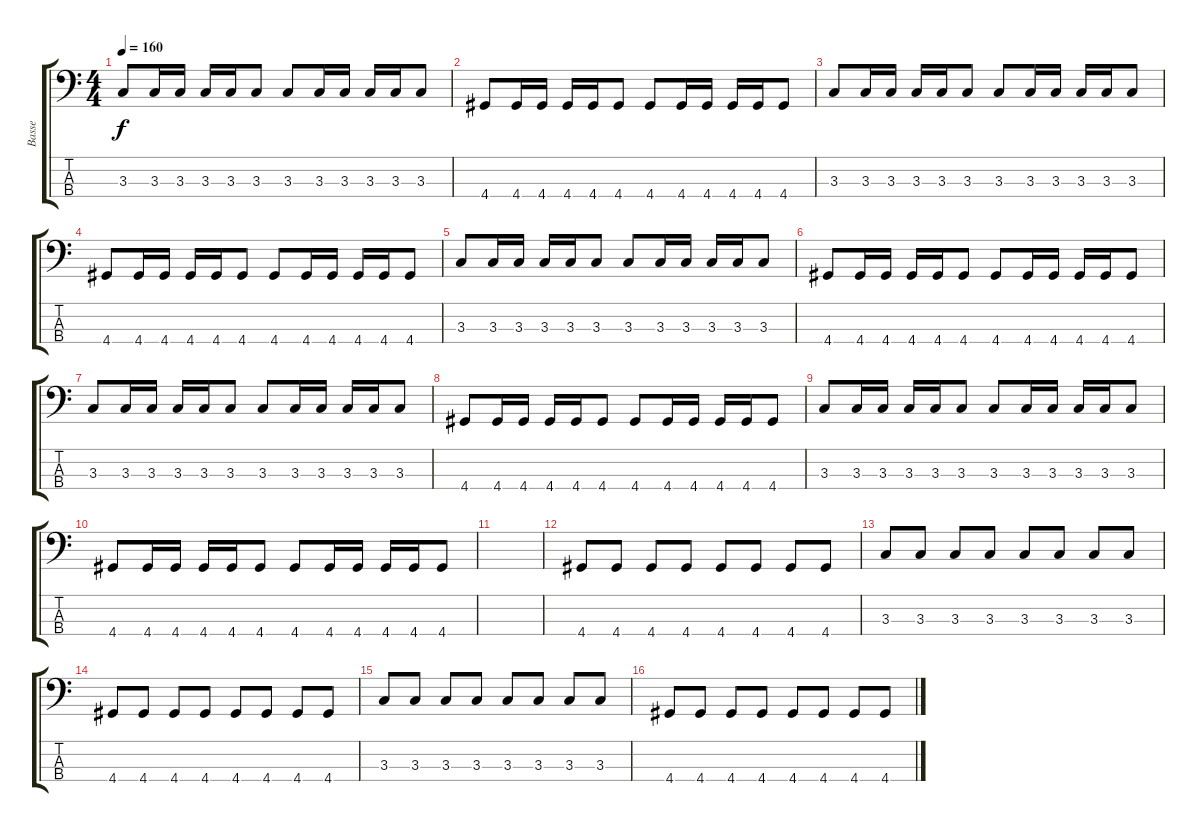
\track ("Basse" "Basse") {instrument electricbassfinger}
\staff {score tabs}
\tuning (G2 D2 A1 E1) {hide}
\ts (4 4)
\tempo 160
\clef f4
\ks c
3.3.8{dy f} 3.3.16 3.3.16 3.3.16 3.3.16 3.3.8 3.3.8 3.3.16 3.3.16 3.3.16 3.3.16 3.3.8 |
4.4.8 4.4.16 4.4.16 4.4.16 4.4.16 4.4.8 4.4.8 4.4.16 4.4.16 4.4.16 4.4.16 4.4.8 |
3.3.8 3.3.16 3.3.16 3.3.16 3.3.16 3.3.8 3.3.8 3.3.16 3.3.16 3.3.16 3.3.16 3.3.8 |
4.4.8 4.4.16 4.4.16 4.4.16 4.4.16 4.4.8 4.4.8 4.4.16 4.4.16 4.4.16 4.4.16 4.4.8 |
3.3.8 3.3.16 3.3.16 3.3.16 3.3.16 3.3.8 3.3.8 3.3.16 3.3.16 3.3.16 3.3.16 3.3.8 |
4.4.8 4.4.16 4.4.16 4.4.16 4.4.16 4.4.8 4.4.8 4.4.16 4.4.16 4.4.16 4.4.16 4.4.8 |
3.3.8 3.3.16 3.3.16 3.3.16 3.3.16 3.3.8 3.3.8 3.3.16 3.3.16 3.3.16 3.3.16 3.3.8 |
4.4.8 4.4.16 4.4.16 4.4.16 4.4.16 4.4.8 4.4.8 4.4.16 4.4.16 4.4.16 4.4.16 4.4.8 |
3.3.8 3.3.16 3.3.16 3.3.16 3.3.16 3.3.8 3.3.8 3.3.16 3.3.16 3.3.16 3.3.16 3.3.8 |
4.4.8 4.4.16 4.4.16 4.4.16 4.4.16 4.4.8 4.4.8 4.4.16 4.4.16 4.4.16 4.4.16 4.4.8 |
|
4.4.8 4.4.8 4.4.8 4.4.8 4.4.8 4.4.8 4.4.8 4.4.8 |
3.3.8 3.3.8 3.3.8 3.3.8 3.3.8 3.3.8 3.3.8 3.3.8 |
4.4.8 4.4.8 4.4.8 4.4.8 4.4.8 4.4.8 4.4.8 4.4.8 |
3.3.8 3.3.8 3.3.8 3.3.8 3.3.8 3.3.8 3.3.8 3.3.8 |
4.4.8 4.4.8 4.4.8 4.4.8 4.4.8 4.4.8 4.4.8 4.4.8
